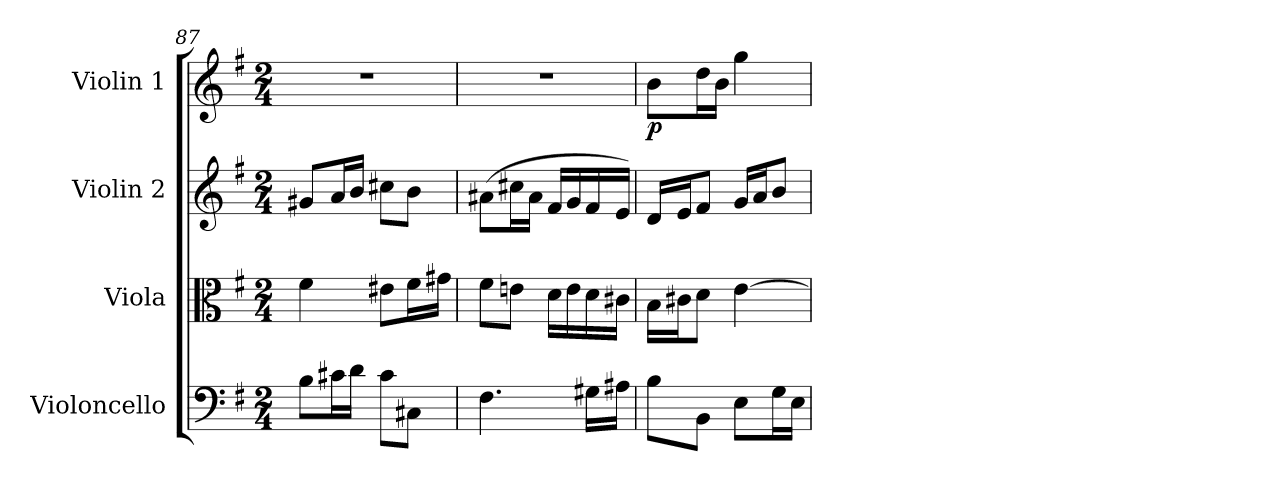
**kern	**kern	**kern	**kern	**dynam
*part4	*part3	*part2	*part1	*part1
*staff4	*staff3	*staff2	*staff1	*staff1
*I"Violoncello	*I"Viola	*I"Violin 2	*I"Violin 1	*
*I'Vc	*I'Vla	*I'Vln	*I'Vln	*
*clefF4	*clefC3	*clefG2	*clefG2	*
*k[f#]	*k[f#]	*k[f#]	*k[f#]	*
*M2/4	*M2/4	*M2/4	*M2/4	*
=87	=87	=87	=87	=87
8B\L	4f#\	8g#X/L	2r	.
16c#X\L	.	16a/L	.	.
16d\JJ	.	16b/JJ	.	.
8c#\L	8e#X\L	8cc#X\L	.	.
8C#X\J	16f#\L	8b\J	.	.
.	16g#X\JJ	.	.	.
!!LO:LB:g=z
=88	=88	=88	=88	=88
4.F#\	8f#\L	(8a#X\L	2r	.
.	8en\J	16cc#X\L	.	.
.	.	16a#\JJ	.	.
.	16d\LL	16f#/LL	.	.
.	16e\	16g/	.	.
16G#X\LL	16d\	16f#/	.	.
16A#X\JJ	16c#X\JJ	16e/JJ)	.	.
=89	=89	=89	=89	=89
!	!	!	!	!LO:DY:b
8B\L	16B\LL	16d/LL	8b\L	p
.	16c#X\J	16e/J	.	.
8BB\J	8d\J	8f#/J	16dd\L	.
.	.	.	16b\JJ	.
8E\L	[>4e\	16g/LL	4gg\	.
.	.	16a/J	.	.
16G\L	.	8b/J	.	.
16E\JJ	.	.	.	.
=	=	=	=	=
*-	*-	*-	*-	*-
